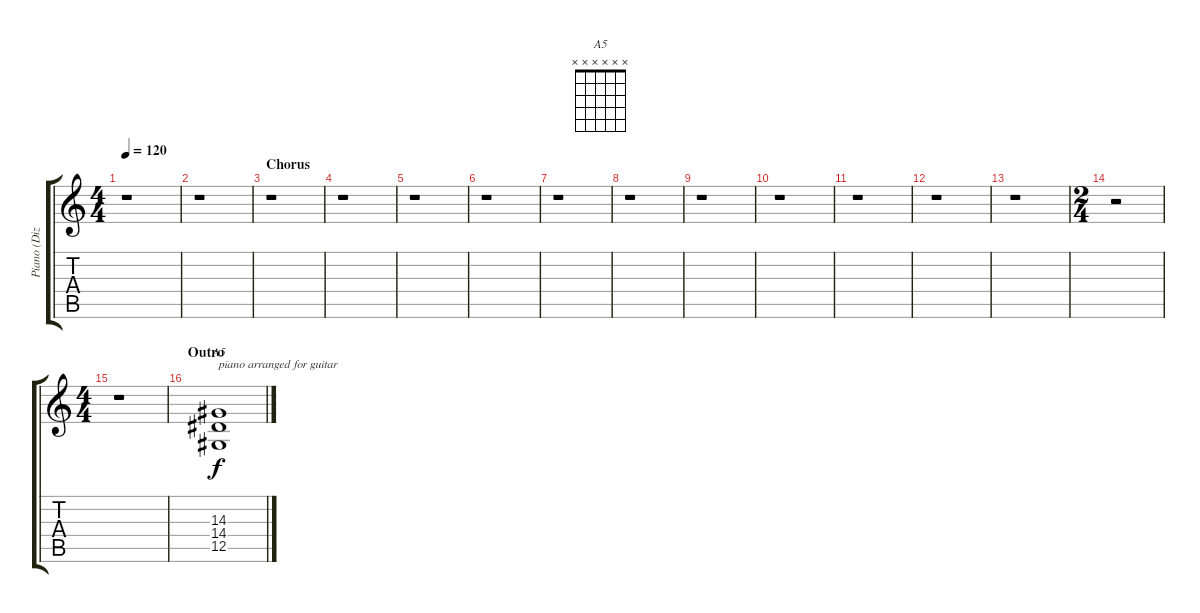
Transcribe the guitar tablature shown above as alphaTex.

\track ("Piano (Dizzy)" "Piano (Diz") {instrument brightacousticpiano}
\staff {score tabs}
\tuning (Eb4 Bb3 Gb3 Db3 Ab2 Eb2) {hide}
\chord ("A5" x x x x x x) {firstfret 0}
\ts (4 4)
\tempo 120
\clef g2
\ks c
r.1{dy f} |
r.1 |
\section ("" "Chorus")
r.1 |
r.1 |
r.1 |
r.1 |
r.1 |
r.1 |
r.1 |
r.1 |
r.1 |
r.1 |
r.1 |
\ts (2 4)
r.2 |
\ts (4 4)
r.1 |
\section ("" "Outro")
(14.3 14.4 12.5).1{ch "A5" txt "piano arranged for guitar" instrument brightacousticpiano}
